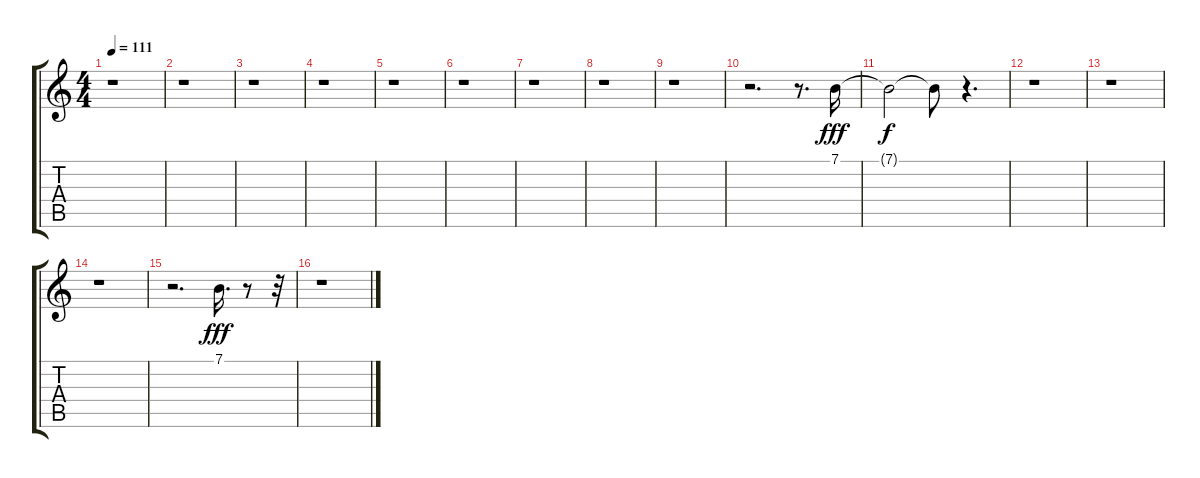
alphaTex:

\track "" {instrument synthstrings1}
\staff {score tabs}
\tuning (E4 B3 G3 D3 A2 E2) {hide}
\ts (4 4)
\tempo 111
\clef g2
\ks c
r.1{dy f} |
r.1 |
r.1 |
r.1 |
r.1 |
r.1 |
r.1 |
r.1 |
r.1 |
r.2{d} r.8{d} 7.1.16{dy fff} |
7.1{t}.2{dy f} 7.1{t}.8 r.4{d} |
r.1 |
r.1 |
r.1 |
r.2{d} 7.1.16{d dy fff} r.8 r.32 |
r.1
